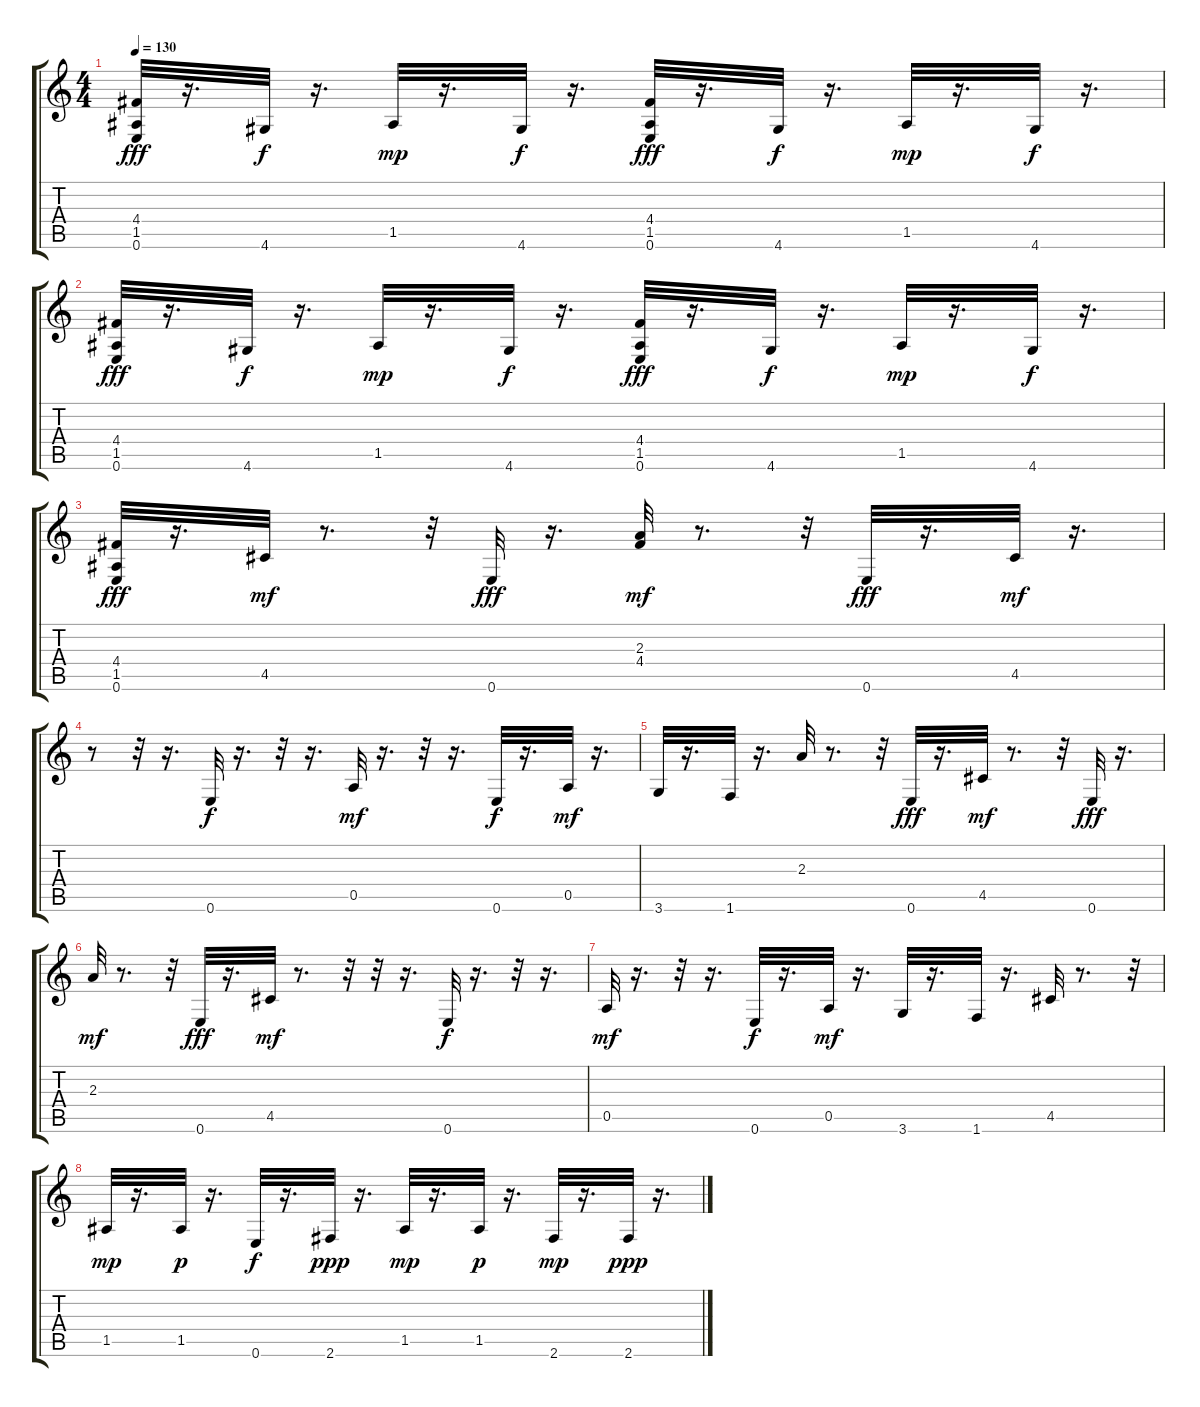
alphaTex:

\track "" {instrument acousticguitarnylon}
\staff {score tabs}
\tuning (E4 B3 G3 D3 A2 E2) {hide}
\ts (4 4)
\tempo 130
\clef g2
\ks c
(4.4 1.5 0.6).32{dy fff} r.16{d} 4.6.32{dy f} r.16{d} 1.5.32{dy mp} r.16{d} 4.6.32{dy f} r.16{d} (4.4 1.5 0.6).32{dy fff} r.16{d} 4.6.32{dy f} r.16{d} 1.5.32{dy mp} r.16{d} 4.6.32{dy f} r.16{d} |
(4.4 1.5 0.6).32{dy fff} r.16{d} 4.6.32{dy f} r.16{d} 1.5.32{dy mp} r.16{d} 4.6.32{dy f} r.16{d} (4.4 1.5 0.6).32{dy fff} r.16{d} 4.6.32{dy f} r.16{d} 1.5.32{dy mp} r.16{d} 4.6.32{dy f} r.16{d} |
(4.4 1.5 0.6).32{dy fff} r.16{d} 4.5.32{dy mf} r.8{d} r.32 0.6.32{dy fff} r.16{d} (2.3 4.4).32{dy mf} r.8{d} r.32 0.6.32{dy fff} r.16{d} 4.5.32{dy mf} r.16{d} |
r.8 r.32 r.16{d} 0.6.32{dy f} r.16{d} r.32 r.16{d} 0.5.32{dy mf} r.16{d} r.32 r.16{d} 0.6.32{dy f} r.16{d} 0.5.32{dy mf} r.16{d} |
3.6.32 r.16{d} 1.6.32 r.16{d} 2.3.32 r.8{d} r.32 0.6.32{dy fff} r.16{d} 4.5.32{dy mf} r.8{d} r.32 0.6.32{dy fff} r.16{d} |
2.3.32{dy mf} r.8{d} r.32 0.6.32{dy fff} r.16{d} 4.5.32{dy mf} r.8{d} r.32 r.32 r.16{d} 0.6.32{dy f} r.16{d} r.32 r.16{d} |
0.5.32{dy mf} r.16{d} r.32 r.16{d} 0.6.32{dy f} r.16{d} 0.5.32{dy mf} r.16{d} 3.6.32 r.16{d} 1.6.32 r.16{d} 4.5.32 r.8{d} r.32 |
1.5.32{dy mp} r.16{d} 1.5.32{dy p} r.16{d} 0.6.32{dy f} r.16{d} 2.6.32{dy ppp} r.16{d} 1.5.32{dy mp} r.16{d} 1.5.32{dy p} r.16{d} 2.6.32{dy mp} r.16{d} 2.6.32{dy ppp} r.16{d}
